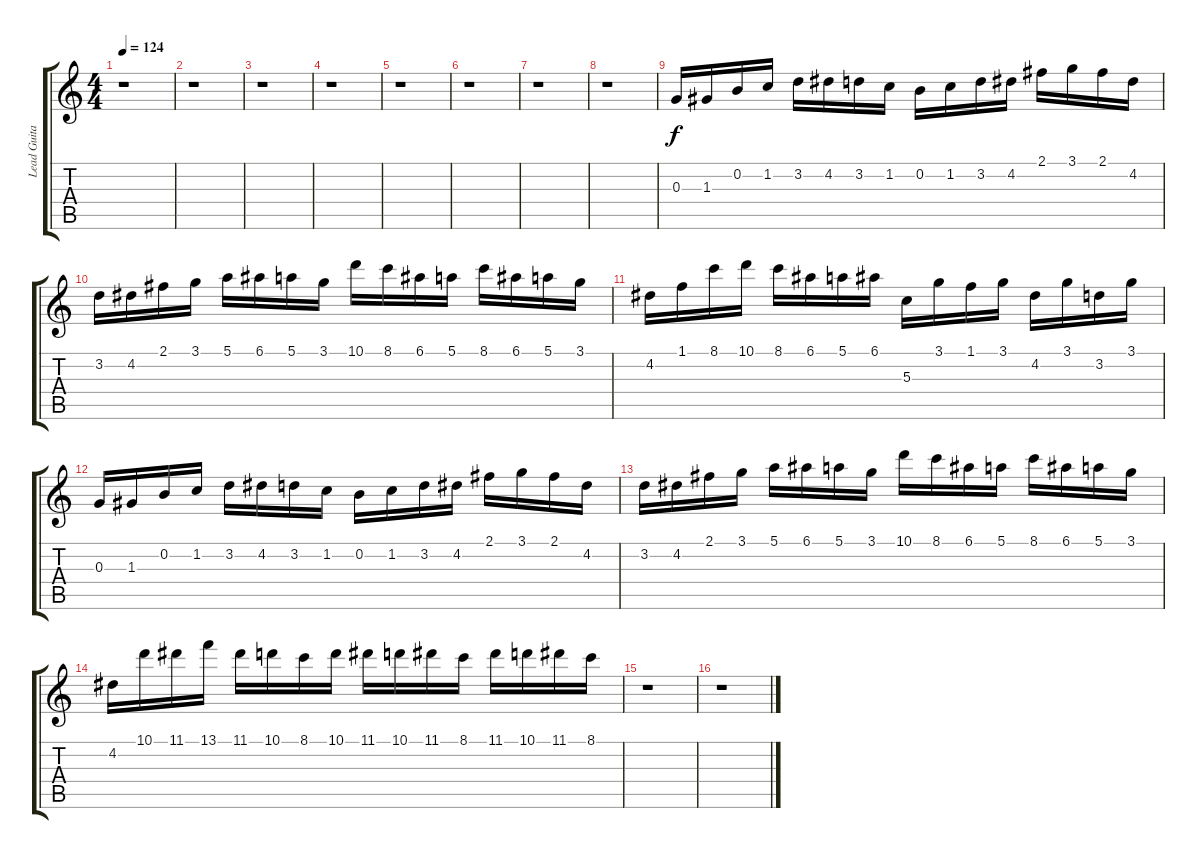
\track ("Lead Guitar" "Lead Guita") {instrument distortionguitar}
\staff {score tabs}
\tuning (E4 B3 G3 D3 A2 E2) {hide}
\ts (4 4)
\tempo 124
\clef g2
\ks c
r.1{dy f instrument distortionguitar} |
r.1 |
r.1 |
r.1 |
r.1 |
r.1 |
r.1 |
r.1 |
0.3.16 1.3.16 0.2.16 1.2.16 3.2.16 4.2.16 3.2.16 1.2.16 0.2.16 1.2.16 3.2.16 4.2.16 2.1.16 3.1.16 2.1.16 4.2.16 |
3.2.16 4.2.16 2.1.16 3.1.16 5.1.16 6.1.16 5.1.16 3.1.16 10.1.16 8.1.16 6.1.16 5.1.16 8.1.16 6.1.16 5.1.16 3.1.16 |
4.2.16 1.1.16 8.1.16 10.1.16 8.1.16 6.1.16 5.1.16 6.1.16 5.3.16 3.1.16 1.1.16 3.1.16 4.2.16 3.1.16 3.2.16 3.1.16 |
0.3.16 1.3.16 0.2.16 1.2.16 3.2.16 4.2.16 3.2.16 1.2.16 0.2.16 1.2.16 3.2.16 4.2.16 2.1.16 3.1.16 2.1.16 4.2.16 |
3.2.16 4.2.16 2.1.16 3.1.16 5.1.16 6.1.16 5.1.16 3.1.16 10.1.16 8.1.16 6.1.16 5.1.16 8.1.16 6.1.16 5.1.16 3.1.16 |
4.2.16 10.1.16 11.1.16 13.1.16 11.1.16 10.1.16 8.1.16 10.1.16 11.1.16 10.1.16 11.1.16 8.1.16 11.1.16 10.1.16 11.1.16 8.1.16 |
r.1 |
r.1
